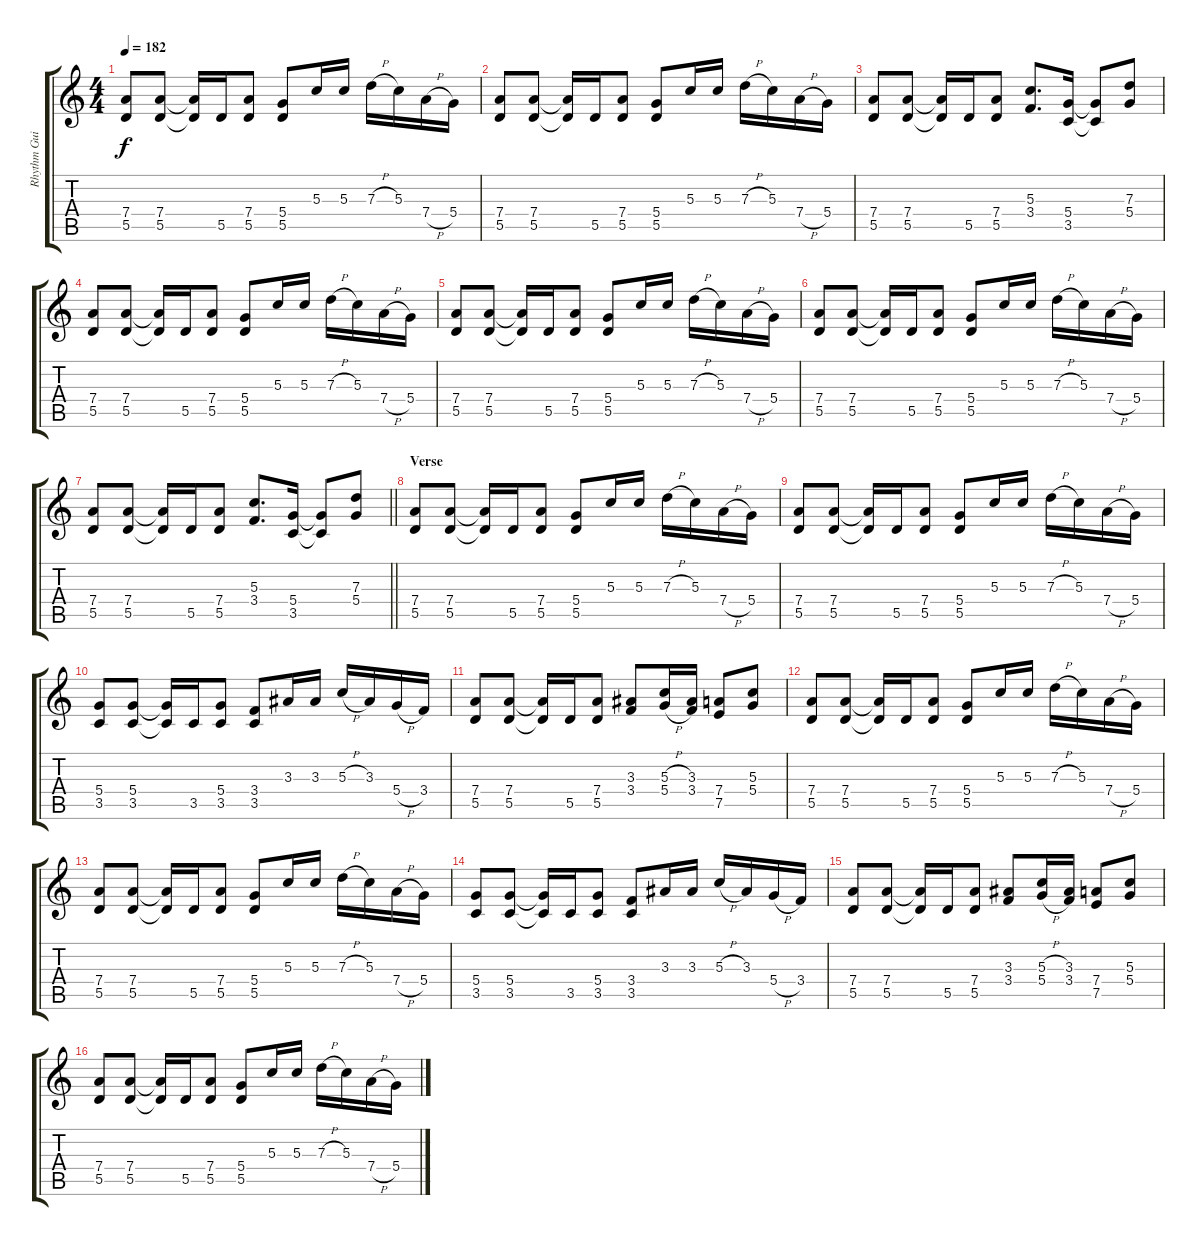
\track ("Rhythm Guitar 2" "Rhythm Gui") {instrument distortionguitar}
\staff {score tabs}
\tuning (E4 B3 G3 D3 A2 E2) {hide}
\ts (4 4)
\tempo 182
\clef g2
\ks c
(7.4 5.5).8{dy f} (7.4 5.5).8 (7.4{t} 5.5{t}).16 5.5.16 (7.4 5.5).8 (5.4 5.5).8 5.3.16 5.3.16 7.3{h}.16 5.3.16 7.4{h}.16 5.4.16 |
(7.4 5.5).8 (7.4 5.5).8 (7.4{t} 5.5{t}).16 5.5.16 (7.4 5.5).8 (5.4 5.5).8 5.3.16 5.3.16 7.3{h}.16 5.3.16 7.4{h}.16 5.4.16 |
(7.4 5.5).8 (7.4 5.5).8 (7.4{t} 5.5{t}).16 5.5.16 (7.4 5.5).8 (5.3 3.4).8{d} (5.4 3.5).16 (5.4{t} 3.5{t}).8 (7.3 5.4).8 |
(7.4 5.5).8 (7.4 5.5).8 (7.4{t} 5.5{t}).16 5.5.16 (7.4 5.5).8 (5.4 5.5).8 5.3.16 5.3.16 7.3{h}.16 5.3.16 7.4{h}.16 5.4.16 |
(7.4 5.5).8 (7.4 5.5).8 (7.4{t} 5.5{t}).16 5.5.16 (7.4 5.5).8 (5.4 5.5).8 5.3.16 5.3.16 7.3{h}.16 5.3.16 7.4{h}.16 5.4.16 |
(7.4 5.5).8 (7.4 5.5).8 (7.4{t} 5.5{t}).16 5.5.16 (7.4 5.5).8 (5.4 5.5).8 5.3.16 5.3.16 7.3{h}.16 5.3.16 7.4{h}.16 5.4.16 |
\barLineRight lightlight
(7.4 5.5).8 (7.4 5.5).8 (7.4{t} 5.5{t}).16 5.5.16 (7.4 5.5).8 (5.3 3.4).8{d} (5.4 3.5).16 (5.4{t} 3.5{t}).8 (7.3 5.4).8 |
\section ("" "Verse")
(7.4 5.5).8 (7.4 5.5).8 (7.4{t} 5.5{t}).16 5.5.16 (7.4 5.5).8 (5.4 5.5).8 5.3.16 5.3.16 7.3{h}.16 5.3.16 7.4{h}.16 5.4.16 |
\ks aminor
(7.4 5.5).8 (7.4 5.5).8 (7.4{t} 5.5{t}).16 5.5.16 (7.4 5.5).8 (5.4 5.5).8 5.3.16 5.3.16 7.3{h}.16 5.3.16 7.4{h}.16 5.4.16 |
\ks c
(5.4 3.5).8 (5.4 3.5).8 (5.4{t} 3.5{t}).16 3.5.16 (5.4 3.5).8 (3.4 3.5).8 3.3.16 3.3.16 5.3{h}.16 3.3.16 5.4{h}.16 3.4.16 |
(7.4 5.5).8 (7.4 5.5).8 (7.4{t} 5.5{t}).16 5.5.16 (7.4 5.5).8 (3.3 3.4).8 (5.3{h} 5.4{h}).16 (3.3 3.4).16 (7.4 7.5).8 (5.3 5.4).8 |
(7.4 5.5).8 (7.4 5.5).8 (7.4{t} 5.5{t}).16 5.5.16 (7.4 5.5).8 (5.4 5.5).8 5.3.16 5.3.16 7.3{h}.16 5.3.16 7.4{h}.16 5.4.16 |
(7.4 5.5).8 (7.4 5.5).8 (7.4{t} 5.5{t}).16 5.5.16 (7.4 5.5).8 (5.4 5.5).8 5.3.16 5.3.16 7.3{h}.16 5.3.16 7.4{h}.16 5.4.16 |
(5.4 3.5).8 (5.4 3.5).8 (5.4{t} 3.5{t}).16 3.5.16 (5.4 3.5).8 (3.4 3.5).8 3.3.16 3.3.16 5.3{h}.16 3.3.16 5.4{h}.16 3.4.16 |
(7.4 5.5).8 (7.4 5.5).8 (7.4{t} 5.5{t}).16 5.5.16 (7.4 5.5).8 (3.3 3.4).8 (5.3{h} 5.4{h}).16 (3.3 3.4).16 (7.4 7.5).8 (5.3 5.4).8 |
(7.4 5.5).8 (7.4 5.5).8 (7.4{t} 5.5{t}).16 5.5.16 (7.4 5.5).8 (5.4 5.5).8 5.3.16 5.3.16 7.3{h}.16 5.3.16 7.4{h}.16 5.4.16
